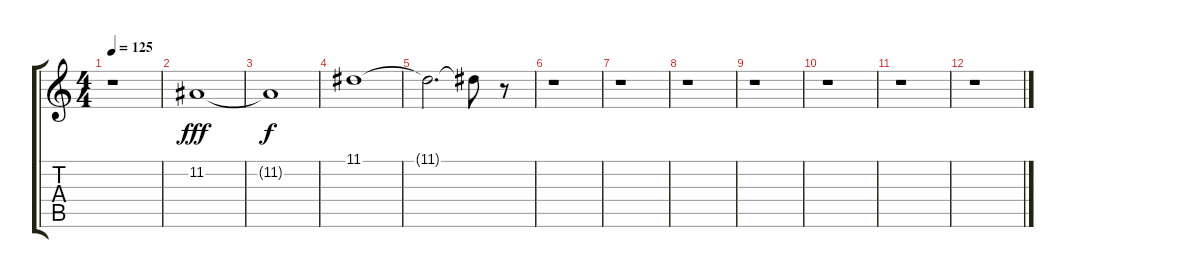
\track "" {instrument choiraahs}
\staff {score tabs}
\tuning (E4 B3 G3 D3 A2 E2) {hide}
\ts (4 4)
\tempo 125
\clef g2
\ks c
r.1{dy fff} |
11.2.1 |
11.2{t}.1{dy f} |
11.1.1 |
11.1{t}.2{d} 11.1{t}.8 r.8 |
r.1 |
r.1 |
r.1 |
r.1 |
r.1 |
r.1 |
r.1
